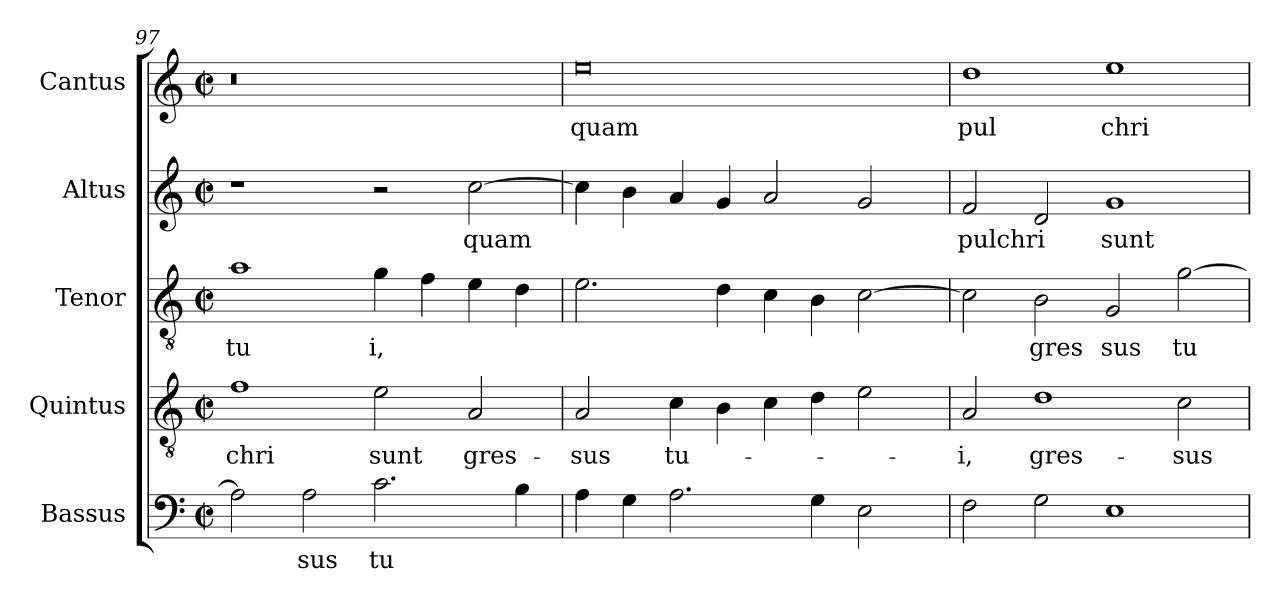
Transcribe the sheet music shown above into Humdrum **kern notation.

**kern	**text	**kern	**text	**kern	**text	**kern	**text	**kern	**text
*part5	*part5	*part4	*part4	*part3	*part3	*part2	*part2	*part1	*part1
*staff5	*staff5	*staff4	*staff4	*staff3	*staff3	*staff2	*staff2	*staff1	*staff1
*I"Bassus	*	*I"Quintus	*	*I"Tenor	*	*I"Altus	*	*I"Cantus	*
*clefF4	*	*clefGv2	*	*clefGv2	*	*clefG2	*	*clefG2	*
*	*	*	*	*	*	*k[]	*	*k[]	*
*	*	*	*	*	*	*C:	*	*C:	*
*M2/2	*	*M2/2	*	*M2/2	*	*M2/2	*	*M2/2	*
*met(c|)	*	*met(c|)	*	*met(c|)	*	*met(c|)	*	*met(c|)	*
=97	=97	=97	=97	=97	=97	=97	=97	=97	=97
!	!	!	!LO:LY:b:cj	!	!LO:LY:b:cj	!	!	!	!
2A\]	.	1f	-chri	1a	tu	1r	.	0r	.
!	!LO:LY:b:cj	!	!	!	!	!	!	!	!
2A\	sus	.	.	.	.	.	.	.	.
!	!LO:LY:b:cj	!	!LO:LY:b:cj	!	!LO:LY:b:cj	!	!	!	!
2.c\	tu	2e\	sunt	4g\	i,	2r	.	.	.
.	.	.	.	4f\	.	.	.	.	.
!	!	!	!LO:LY:b:cj	!	!	!	!LO:LY:b	!	!
.	.	2A/	gres-	4e\	.	[>2cc\	quam	.	.
4B\	.	.	.	4d\	.	.	.	.	.
=98	=98	=98	=98	=98	=98	=98	=98	=98	=98
!	!	!	!LO:LY:b:cj	!	!	!	!	!	!LO:LY:b:cj
4A\	.	2A/	-sus	2.e\	.	4cc\]	.	0ee	quam
4G\	.	.	.	.	.	4b\	.	.	.
!	!	!	!LO:LY:b:cj	!	!	!	!	!	!
2.A\	.	4c\	tu-	.	.	4a/	.	.	.
.	.	4B\	.	4d\	.	4g/	.	.	.
.	.	4c\	.	4c\	.	2a/	.	.	.
4G\	.	4d\	.	4B\	.	.	.	.	.
2E\	.	2e\	.	[>2c\	.	2g/	.	.	.
=99	=99	=99	=99	=99	=99	=99	=99	=99	=99
!	!	!	!LO:LY:b:cj	!	!	!	!LO:LY:b	!	!LO:LY:b:cj
2F\	.	2A/	-i,	2c\]	.	2f/	pulchri	1dd	pul
!	!	!	!LO:LY:b:cj	!	!LO:LY:b:cj	!	!	!	!
2G\	.	1d	gres-	2B\	gres	2d/	.	.	.
!	!	!	!	!	!LO:LY:b:cj	!	!LO:LY:b:cj	!	!LO:LY:b:cj
1E	.	.	.	2G/	sus	1g	sunt	1ee	chri
!	!	!	!LO:LY:b:cj	!	!LO:LY:b:cj	!	!	!	!
.	.	2c\	-sus	[>2g\	tu	.	.	.	.
=	=	=	=	=	=	=	=	=	=
*-	*-	*-	*-	*-	*-	*-	*-	*-	*-
